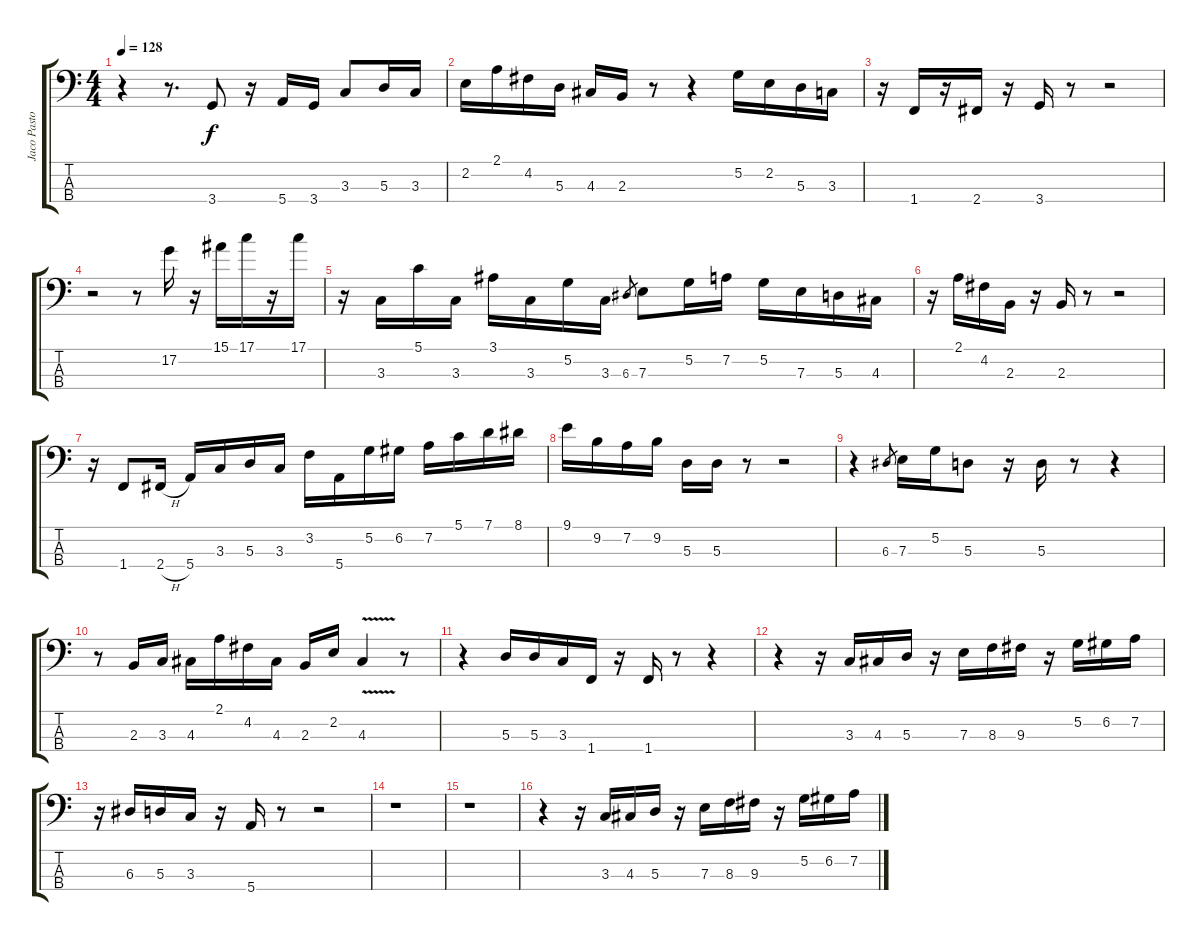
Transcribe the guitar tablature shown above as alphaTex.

\track ("Jaco Pastorius" "Jaco Pasto") {instrument fretlessbass}
\staff {score tabs}
\tuning (G2 D2 A1 E1) {hide}
\ts (4 4)
\tempo 128
\clef f4
\ks c
r.4{dy f} r.8{d} 3.4.8 r.16 5.4.16 3.4.16 3.3.8 5.3.16 3.3.16 |
2.2.16 2.1.16 4.2.16 5.3.16 4.3.16 2.3.16 r.8 r.4 5.2.16 2.2.16 5.3.16 3.3.16 |
r.16 1.4.16 r.16 2.4.16 r.16 3.4.16 r.8 r.2 |
r.2 r.8 17.2.16 r.16 15.1.16 17.1.16 r.16 17.1.16 |
r.16 3.3.16 5.1.16 3.3.16 3.1.16 3.3.16 5.2.16 3.3.16 6.3.8{gr} 7.3.8 5.2.16 7.2.16 5.2.16 7.3.16 5.3.16 4.3.16 |
r.16 2.1.16 4.2.16 2.3.16 r.16 2.3.16 r.8 r.2 |
r.16 1.4.8 2.4{h}.16 5.4.16 3.3.16 5.3.16 3.3.16 3.2.16 5.4.16 5.2.16 6.2.16 7.2.16 5.1.16 7.1.16 8.1.16 |
9.1.16 9.2.16 7.2.16 9.2.16 5.3.16 5.3.16 r.8 r.2 |
r.4 6.3.8{gr} 7.3.16 5.2.16 5.3.8 r.16 5.3.16 r.8 r.4 |
r.8 2.3.16 3.3.16 4.3.16 2.1.16 4.2.16 4.3.16 2.3.16 2.2.16 4.3{v}.4 r.8 |
r.4 5.3.16 5.3.16 3.3.16 1.4.16 r.16 1.4.16 r.8 r.4 |
r.4 r.16 3.3.16 4.3.16 5.3.16 r.16 7.3.16 8.3.16 9.3.16 r.16 5.2.16 6.2.16 7.2.16 |
r.16 6.3.16 5.3.16 3.3.16 r.16 5.4.16 r.8 r.2 |
r.1 |
r.1 |
r.4 r.16 3.3.16 4.3.16 5.3.16 r.16 7.3.16 8.3.16 9.3.16 r.16 5.2.16 6.2.16 7.2.16
